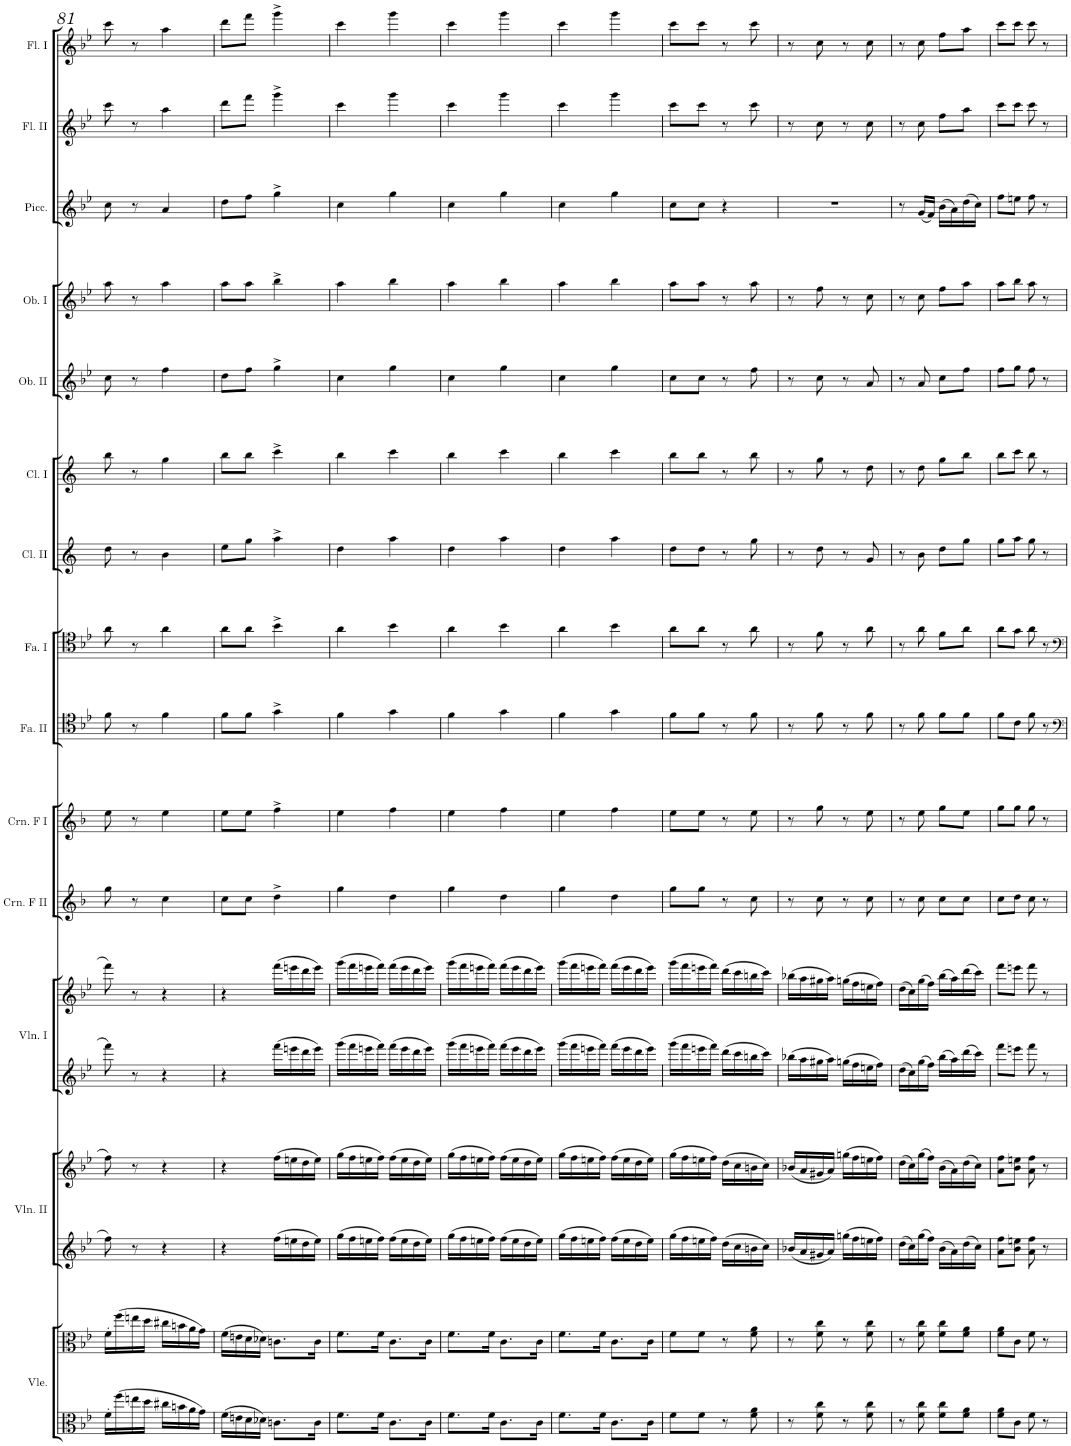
**kern	**kern	**kern	**kern	**kern	**kern	**kern	**kern	**kern	**kern	**kern	**kern	**kern	**kern	**kern	**kern	**kern
*part14	*part14	*part13	*part13	*part12	*part12	*part11	*part10	*part9	*part8	*part7	*part6	*part5	*part4	*part3	*part2	*part1
*staff17	*staff16	*staff15	*staff14	*staff13	*staff12	*staff11	*staff10	*staff9	*staff8	*staff7	*staff6	*staff5	*staff4	*staff3	*staff2	*staff1
*I"Viole.	*	*I"Violini II.	*	*I"Violini I.	*	*I"Corni in F II	*I"Corni in F I	*I"Fagotto II.	*I"Fagotto I.	*I"Clarinetto II in B.	*I"Clarinetto I in B.	*I"Oboe II.	*I"Oboe I.	*I"Piccolo.	*I"Flauto II.	*I"Flauto I.
*I'Vle.	*	*I'Vln. II	*	*I'Vln. I	*	*I'Crn. F II	*I'Crn. F I	*I'Fa. II	*I'Fa. I	*I'Cl. II	*I'Cl. I	*I'Ob. II	*I'Ob. I	*I'Picc.	*I'Fl. II	*I'Fl. I
!!LO:PB:g=z
*clefC3	*clefC3	*clefG2	*clefG2	*clefG2	*clefG2	*clefG2	*clefG2	*clefC4	*clefC4	*clefG2	*clefG2	*clefG2	*clefG2	*clefG2	*clefG2	*clefG2
*	*	*	*	*	*	*Trd4c7	*Trd4c7	*	*	*Trd1c2	*Trd1c2	*	*	*Trd-7c-12	*	*
*k[b-e-]	*k[b-e-]	*k[b-e-]	*k[b-e-]	*k[b-e-]	*k[b-e-]	*k[b-]	*k[b-]	*k[b-e-]	*k[b-e-]	*k[]	*k[]	*k[b-e-]	*k[b-e-]	*k[b-e-]	*k[b-e-]	*k[b-e-]
*M2/4	*M2/4	*M2/4	*M2/4	*M2/4	*M2/4	*M2/4	*M2/4	*M2/4	*M2/4	*M2/4	*M2/4	*M2/4	*M2/4	*M2/4	*M2/4	*M2/4
=81	=81	=81	=81	=81	=81	=81	=81	=81	=81	=81	=81	=81	=81	=81	=81	=81
16f'\LL	16f'\LL	8ff\	8ff\	8fff\	8fff\	8gg\	8ee\	8f\	8a\	8dd\	8bb\	8cc\	8aa\	8cc\	8ccc\	8ccc\
16ff\	(16ff\	.	.	.	.	.	.	.	.	.	.	.	.	.	.	.
16een\	16een\	8r	8r	8r	8r	8r	8r	8r	8r	8r	8r	8r	8r	8r	8r	8r
16dd\JJ	16dd\JJ	.	.	.	.	.	.	.	.	.	.	.	.	.	.	.
16cc#X\LL	16cc#X\LL	4r	4r	4r	4r	4cc\	4ee\	4f\	4a\	4b\	4gg\	4ff\	4aa\	4a/	4aa\	4aa\
16bn\	16bn\	.	.	.	.	.	.	.	.	.	.	.	.	.	.	.
16a\	16a\	.	.	.	.	.	.	.	.	.	.	.	.	.	.	.
16g\JJ	16g\JJ)	.	.	.	.	.	.	.	.	.	.	.	.	.	.	.
=82	=82	=82	=82	=82	=82	=82	=82	=82	=82	=82	=82	=82	=82	=82	=82	=82
16f\LL	(16f\LL	4r	4r	4r	4r	8cc\L	8ee\L	8f\L	8a\L	8ee\L	8bb\L	8dd\L	8aa\L	8dd\L	8ddd\L	8ddd\L
16en\	16en\	.	.	.	.	.	.	.	.	.	.	.	.	.	.	.
16d\	16d\	.	.	.	.	8cc\J	8ee\J	8f\J	8a\J	8gg\J	8bb\J	8ff\J	8aa\J	8ff\J	8fff\J	8fff\J
16d-X\JJ	16d-X\JJ)	.	.	.	.	.	.	.	.	.	.	.	.	.	.	.
8.cn\L	8.cn\L	16ff\LL	(16ff\LL	16fff\LL	(16fff\LL	4dd^\	4ff^\	4g^\	4b-^\	4aa^\	4ccc^\	4gg^\	4bb-^\	4gg^\	4ggg^\	4ggg^\
.	.	16een\	16een\	16eeen\	16eeen\	.	.	.	.	.	.	.	.	.	.	.
.	.	16dd\	16dd\	16ddd\	16ddd\	.	.	.	.	.	.	.	.	.	.	.
16c\Jk	16c\Jk	16ee\JJ	16ee\JJ)	16eee\JJ	16eee\JJ)	.	.	.	.	.	.	.	.	.	.	.
=83	=83	=83	=83	=83	=83	=83	=83	=83	=83	=83	=83	=83	=83	=83	=83	=83
8.f\L	8.f\L	16gg\LL	(16gg\LL	16ggg\LL	(16ggg\LL	4gg\	4ee\	4f\	4a\	4dd\	4bb\	4cc\	4aa\	4cc\	4ccc\	4ccc\
.	.	16ff\	16ff\	16fff\	16fff\	.	.	.	.	.	.	.	.	.	.	.
.	.	16een\	16een\	16eeen\	16eeen\	.	.	.	.	.	.	.	.	.	.	.
16f\Jk	16f\Jk	16ff\JJ	16ff\JJ)	16fff\JJ	16fff\JJ)	.	.	.	.	.	.	.	.	.	.	.
8.c\L	8.c\L	16ff\LL	(16ff\LL	16fff\LL	(16fff\LL	4dd\	4ff\	4g\	4b-\	4aa\	4ccc\	4gg\	4bb-\	4gg\	4ggg\	4ggg\
.	.	16ee\	16ee\	16eee\	16eee\	.	.	.	.	.	.	.	.	.	.	.
.	.	16dd\	16dd\	16ddd\	16ddd\	.	.	.	.	.	.	.	.	.	.	.
16c\Jk	16c\Jk	16ee\JJ	16ee\JJ)	16eee\JJ	16eee\JJ)	.	.	.	.	.	.	.	.	.	.	.
=84	=84	=84	=84	=84	=84	=84	=84	=84	=84	=84	=84	=84	=84	=84	=84	=84
8.f\L	8.f\L	16gg\LL	(16gg\LL	16ggg\LL	(16ggg\LL	4gg\	4ee\	4f\	4a\	4dd\	4bb\	4cc\	4aa\	4cc\	4ccc\	4ccc\
.	.	16ff\	16ff\	16fff\	16fff\	.	.	.	.	.	.	.	.	.	.	.
.	.	16een\	16een\	16eeen\	16eeen\	.	.	.	.	.	.	.	.	.	.	.
16f\Jk	16f\Jk	16ff\JJ	16ff\JJ)	16fff\JJ	16fff\JJ)	.	.	.	.	.	.	.	.	.	.	.
8.c\L	8.c\L	16ff\LL	(16ff\LL	16fff\LL	(16fff\LL	4dd\	4ff\	4g\	4b-\	4aa\	4ccc\	4gg\	4bb-\	4gg\	4ggg\	4ggg\
.	.	16ee\	16ee\	16eee\	16eee\	.	.	.	.	.	.	.	.	.	.	.
.	.	16dd\	16dd\	16ddd\	16ddd\	.	.	.	.	.	.	.	.	.	.	.
16c\Jk	16c\Jk	16ee\JJ	16ee\JJ)	16eee\JJ	16eee\JJ)	.	.	.	.	.	.	.	.	.	.	.
=85	=85	=85	=85	=85	=85	=85	=85	=85	=85	=85	=85	=85	=85	=85	=85	=85
8.f\L	8.f\L	16gg\LL	(16gg\LL	16ggg\LL	(16ggg\LL	4gg\	4ee\	4f\	4a\	4dd\	4bb\	4cc\	4aa\	4cc\	4ccc\	4ccc\
.	.	16ff\	16ff\	16fff\	16fff\	.	.	.	.	.	.	.	.	.	.	.
.	.	16een\	16een\	16eeen\	16eeen\	.	.	.	.	.	.	.	.	.	.	.
16f\Jk	16f\Jk	16ff\JJ	16ff\JJ)	16fff\JJ	16fff\JJ)	.	.	.	.	.	.	.	.	.	.	.
8.c\L	8.c\L	16ff\LL	(16ff\LL	16fff\LL	(16fff\LL	4dd\	4ff\	4g\	4b-\	4aa\	4ccc\	4gg\	4bb-\	4gg\	4ggg\	4ggg\
.	.	16ee\	16ee\	16eee\	16eee\	.	.	.	.	.	.	.	.	.	.	.
.	.	16dd\	16dd\	16ddd\	16ddd\	.	.	.	.	.	.	.	.	.	.	.
16c\Jk	16c\Jk	16ee\JJ	16ee\JJ)	16eee\JJ	16eee\JJ)	.	.	.	.	.	.	.	.	.	.	.
=86	=86	=86	=86	=86	=86	=86	=86	=86	=86	=86	=86	=86	=86	=86	=86	=86
8f\L	8f\L	16gg\LL	(16gg\LL	16ggg\LL	(16ggg\LL	8gg\L	8ee\L	8f\L	8a\L	8dd\L	8bb\L	8cc\L	8aa\L	8cc\L	8ccc\L	8ccc\L
.	.	16ff\	16ff\	16fff\	16fff\	.	.	.	.	.	.	.	.	.	.	.
8f\J	8f\J	16een\	16een\	16eeen\	16eeen\	8gg\J	8ee\J	8f\J	8a\J	8dd\J	8bb\J	8cc\J	8aa\J	8cc\J	8ccc\J	8ccc\J
.	.	16ff\JJ	16ff\JJ)	16fff\JJ	16fff\JJ)	.	.	.	.	.	.	.	.	.	.	.
8r	8r	16dd\LL	(16dd\LL	16ddd\LL	(16ddd\LL	8r	8r	8r	8r	8r	8r	8r	8r	4r	8r	8r
.	.	16cc\	16cc\	16ccc\	16ccc\	.	.	.	.	.	.	.	.	.	.	.
8f\ 8a\	8f\ 8a\	16bn\	16bn\	16bbn\	16bbn\	8cc\	8ee\	8f\	8a\	8gg\	8bb\	8ff\	8aa\	.	8ccc\	8ccc\
.	.	16cc\JJ	16cc\JJ)	16ccc\JJ	16ccc\JJ)	.	.	.	.	.	.	.	.	.	.	.
=87	=87	=87	=87	=87	=87	=87	=87	=87	=87	=87	=87	=87	=87	=87	=87	=87
8r	8r	16b-X/LL	(16b-X/LL	16bb-X\LL	(16bb-X\LL	8r	8r	8r	8r	8r	8r	8r	8r	2r	8r	8r
.	.	16a/	16a/	16aa\	16aa\	.	.	.	.	.	.	.	.	.	.	.
8f\ 8cc\	8f\ 8cc\	16g#X/	16g#X/	16gg#X\	16gg#X\	8cc\	8gg\	8f\	8f\	8dd\	8gg\	8cc\	8ff\	.	8cc\	8cc\
.	.	16a/JJ	16a/JJ)	16aa\JJ	16aa\JJ)	.	.	.	.	.	.	.	.	.	.	.
8r	8r	16ggn\LL	(16ggn\LL	16ggn\LL	(16ggn\LL	8r	8r	8r	8r	8r	8r	8r	8r	.	8r	8r
.	.	16ff\	16ff\	16ff\	16ff\	.	.	.	.	.	.	.	.	.	.	.
8f\ 8cc\	8f\ 8cc\	16een\	16een\	16een\	16een\	8cc\	8ee\	8f\	8a\	8g/	8dd\	8a/	8cc\	.	8cc\	8cc\
.	.	16ff\JJ	16ff\JJ)	16ff\JJ	16ff\JJ)	.	.	.	.	.	.	.	.	.	.	.
=88	=88	=88	=88	=88	=88	=88	=88	=88	=88	=88	=88	=88	=88	=88	=88	=88
8r	8r	16dd\LL	(16dd\LL	16dd\LL	(16dd\LL	8r	8r	8r	8r	8r	8r	8r	8r	8r	8r	8r
.	.	16cc\	16cc\)	16cc\	16cc\)	.	.	.	.	.	.	.	.	.	.	.
8f\ 8cc\	8f\ 8cc\	16gg\	(16gg\	16gg\	(16gg\	8cc\	8ee\	8f\	8a\	8b\	8dd\	8a/	8cc\	(16g/LL	8cc\	8cc\
.	.	16ff\JJ	16ff\JJ)	16ff\JJ	16ff\JJ)	.	.	.	.	.	.	.	.	16f/JJ)	.	.
8f\ 8cc\L	8f\ 8cc\L	16b-\LL	(16b-\LL	16bb-\LL	(16bb-\LL	8cc\L	8gg\L	8f\L	8f\L	8dd\L	8gg\L	8cc\L	8ff\L	(16b-\LL	8ff\L	8ff\L
.	.	16a\	16a\)	16aa\	16aa\)	.	.	.	.	.	.	.	.	16a\)	.	.
8f\ 8a\J	8f\ 8a\J	16dd\	(16dd\	16ddd\	(16ddd\	8cc\J	8ee\J	8f\J	8a\J	8gg\J	8bb\J	8ff\J	8aa\J	(16dd\	8aa\J	8aa\J
.	.	16cc\JJ	16cc\JJ)	16ccc\JJ	16ccc\JJ)	.	.	.	.	.	.	.	.	16cc\JJ)	.	.
=89	=89	=89	=89	=89	=89	=89	=89	=89	=89	=89	=89	=89	=89	=89	=89	=89
8f\ 8a\L	8f\ 8a\L	8a\ 8ff\L	8a\ 8ff\L	8fff\L	8fff\L	8cc\L	8gg\L	8f\L	8a\L	8gg\L	8bb\L	8ff\L	8aa\L	8ff\L	8ccc\L	8ccc\L
8c\J	8c\J	8b-\ 8een\J	8b-\ 8een\J	8eeen\J	8eeen\J	8dd\J	8gg\J	8c\J	8g\J	8aa\J	8ccc\J	8gg\J	8bb-\J	8een\J	8ccc\J	8ccc\J
8f\	8f\	8a\ 8ff\	8a\ 8ff\	8fff\	8fff\	8cc\	8gg\	8f\	8a\	8gg\	8bb\	8ff\	8aa\	8ff\	8ccc\	8ccc\
8r	8r	8r	8r	8r	8r	8r	8r	8r	8r	8r	8r	8r	8r	8r	8r	8r
=	=	=	=	=	=	=	=	=	=	=	=	=	=	=	=	=
*-	*-	*-	*-	*-	*-	*-	*-	*-	*-	*-	*-	*-	*-	*-	*-	*-
